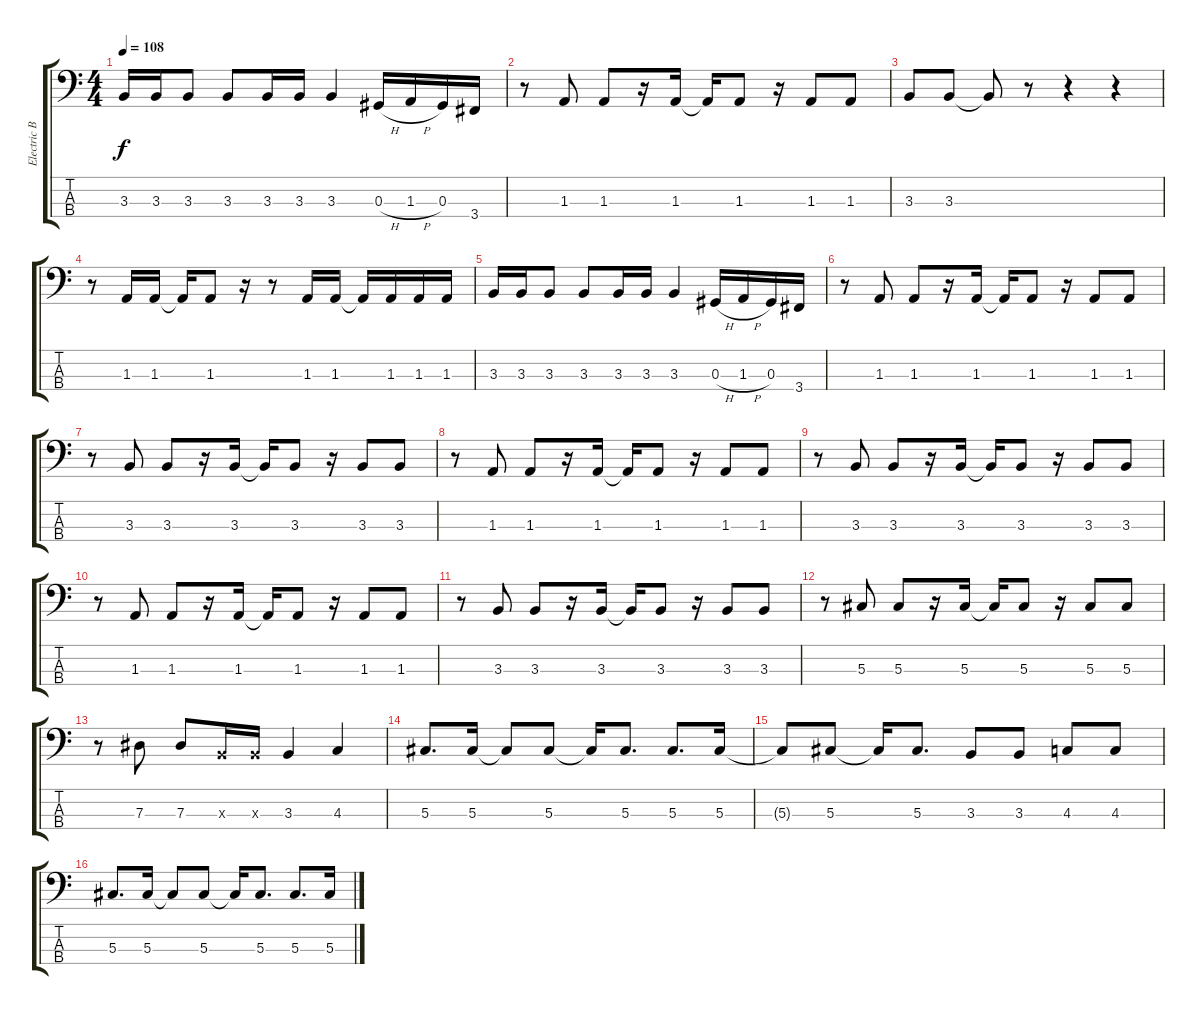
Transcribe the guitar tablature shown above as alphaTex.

\track ("Electric Bass" "Electric B") {instrument electricbassfinger}
\staff {score tabs}
\tuning (Gb2 Db2 Ab1 Eb1) {hide}
\ts (4 4)
\tempo 108
\clef f4
\ks c
3.3.16{dy f} 3.3.16 3.3.8 3.3.8 3.3.16 3.3.16 3.3.4 0.3{h}.16 1.3{h}.16 0.3.16 3.4.16 |
r.8 1.3.8 1.3.8 r.16 1.3.16 1.3{t}.16 1.3.8 r.16 1.3.8 1.3.8 |
3.3.8 3.3.8 3.3{t}.8 r.8 r.4 r.4 |
r.8 1.3.16 1.3.16 1.3{t}.16 1.3.8 r.16 r.8 1.3.16 1.3.16 1.3{t}.16 1.3.16 1.3.16 1.3.16 |
3.3.16 3.3.16 3.3.8 3.3.8 3.3.16 3.3.16 3.3.4 0.3{h}.16 1.3{h}.16 0.3.16 3.4.16 |
r.8 1.3.8 1.3.8 r.16 1.3.16 1.3{t}.16 1.3.8 r.16 1.3.8 1.3.8 |
r.8 3.3.8 3.3.8 r.16 3.3.16 3.3{t}.16 3.3.8 r.16 3.3.8 3.3.8 |
r.8 1.3.8 1.3.8 r.16 1.3.16 1.3{t}.16 1.3.8 r.16 1.3.8 1.3.8 |
r.8 3.3.8 3.3.8 r.16 3.3.16 3.3{t}.16 3.3.8 r.16 3.3.8 3.3.8 |
r.8 1.3.8 1.3.8 r.16 1.3.16 1.3{t}.16 1.3.8 r.16 1.3.8 1.3.8 |
r.8 3.3.8 3.3.8 r.16 3.3.16 3.3{t}.16 3.3.8 r.16 3.3.8 3.3.8 |
r.8 5.3.8 5.3.8 r.16 5.3.16 5.3{t}.16 5.3.8 r.16 5.3.8 5.3.8 |
r.8 7.3.8 7.3.8 3.3{x}.16 3.3{x}.16 3.3.4 4.3.4 |
5.3.8{d} 5.3.16 5.3{t}.8 5.3.8 5.3{t}.16 5.3.8{d} 5.3.8{d} 5.3.16 |
5.3{t}.8 5.3.8 5.3{t}.16 5.3.8{d} 3.3.8 3.3.8 4.3.8 4.3.8 |
5.3.8{d} 5.3.16 5.3{t}.8 5.3.8 5.3{t}.16 5.3.8{d} 5.3.8{d} 5.3.16
